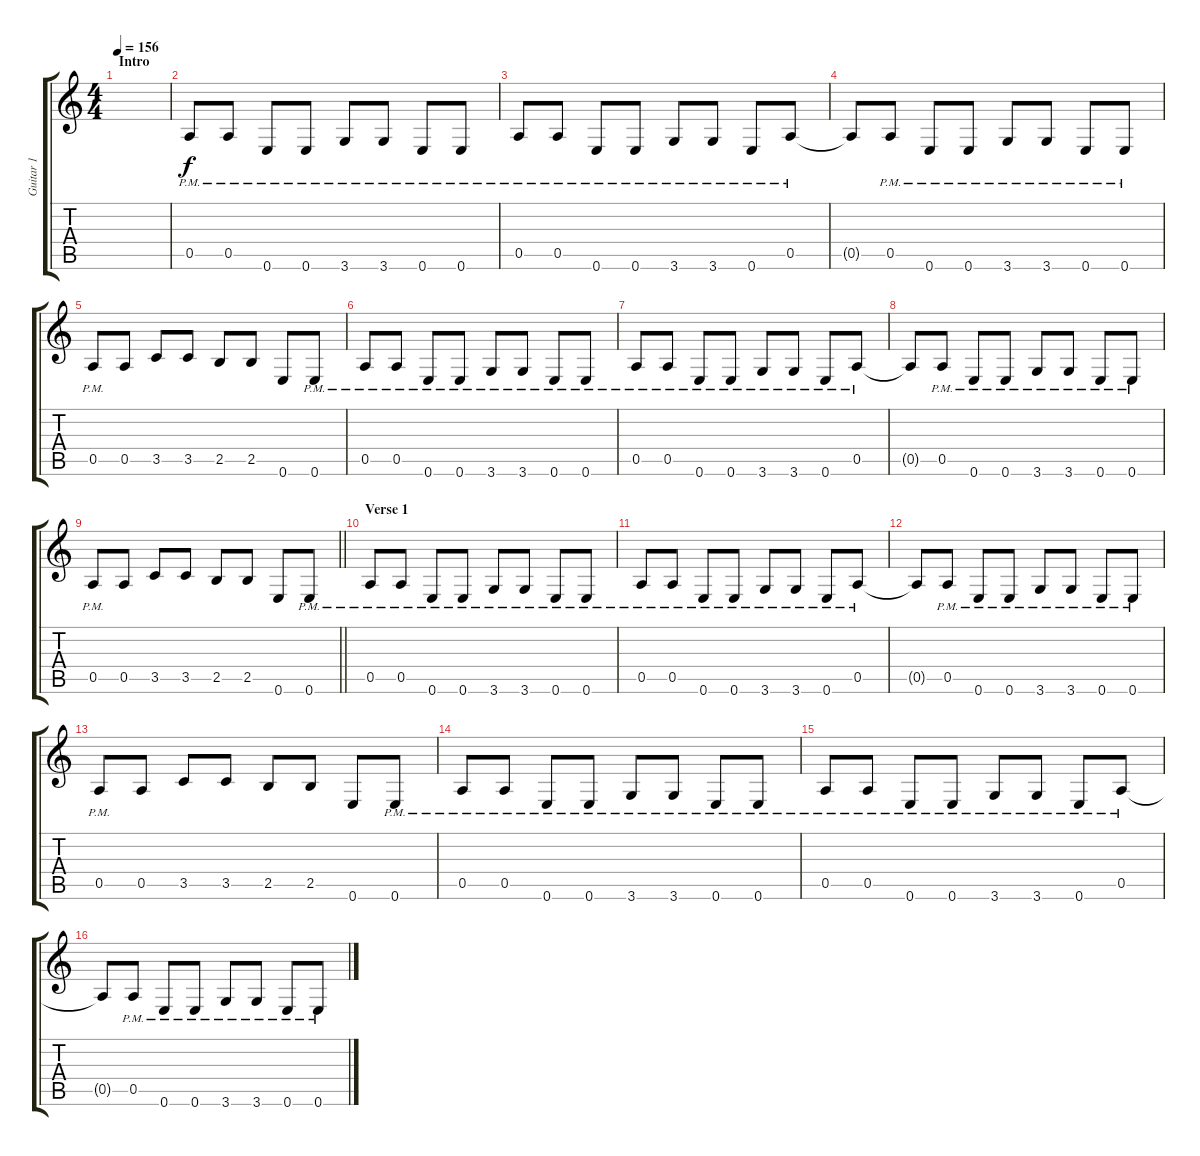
\track ("Guitar 1" "Guitar 1") {instrument overdrivenguitar}
\staff {score tabs}
\tuning (E4 B3 G3 D3 A2 E2) {hide}
\ts (4 4)
\section ("" "Intro")
\tempo 156
\clef g2
\ks c
|
0.5{pm}.8 0.5{pm}.8 0.6{pm}.8 0.6{pm}.8 3.6{pm}.8 3.6{pm}.8 0.6{pm}.8 0.6{pm}.8 |
0.5{pm}.8 0.5{pm}.8 0.6{pm}.8 0.6{pm}.8 3.6{pm}.8 3.6{pm}.8 0.6{pm}.8 0.5{pm}.8 |
0.5{t}.8 0.5{pm}.8 0.6{pm}.8 0.6{pm}.8 3.6{pm}.8 3.6{pm}.8 0.6{pm}.8 0.6{pm}.8 |
0.5{pm}.8 0.5.8 3.5.8 3.5.8 2.5.8 2.5.8 0.6.8 0.6{pm}.8 |
0.5{pm}.8 0.5{pm}.8 0.6{pm}.8 0.6{pm}.8 3.6{pm}.8 3.6{pm}.8 0.6{pm}.8 0.6{pm}.8 |
0.5{pm}.8 0.5{pm}.8 0.6{pm}.8 0.6{pm}.8 3.6{pm}.8 3.6{pm}.8 0.6{pm}.8 0.5{pm}.8 |
0.5{t}.8 0.5{pm}.8 0.6{pm}.8 0.6{pm}.8 3.6{pm}.8 3.6{pm}.8 0.6{pm}.8 0.6{pm}.8 |
\barLineRight lightlight
0.5{pm}.8 0.5.8 3.5.8 3.5.8 2.5.8 2.5.8 0.6.8 0.6{pm}.8 |
\section ("" "Verse 1")
0.5{pm}.8 0.5{pm}.8 0.6{pm}.8 0.6{pm}.8 3.6{pm}.8 3.6{pm}.8 0.6{pm}.8 0.6{pm}.8 |
0.5{pm}.8 0.5{pm}.8 0.6{pm}.8 0.6{pm}.8 3.6{pm}.8 3.6{pm}.8 0.6{pm}.8 0.5{pm}.8 |
0.5{t}.8 0.5{pm}.8 0.6{pm}.8 0.6{pm}.8 3.6{pm}.8 3.6{pm}.8 0.6{pm}.8 0.6{pm}.8 |
0.5{pm}.8 0.5.8 3.5.8 3.5.8 2.5.8 2.5.8 0.6.8 0.6{pm}.8 |
0.5{pm}.8 0.5{pm}.8 0.6{pm}.8 0.6{pm}.8 3.6{pm}.8 3.6{pm}.8 0.6{pm}.8 0.6{pm}.8 |
0.5{pm}.8 0.5{pm}.8 0.6{pm}.8 0.6{pm}.8 3.6{pm}.8 3.6{pm}.8 0.6{pm}.8 0.5{pm}.8 |
0.5{t}.8 0.5{pm}.8 0.6{pm}.8 0.6{pm}.8 3.6{pm}.8 3.6{pm}.8 0.6{pm}.8 0.6{pm}.8
